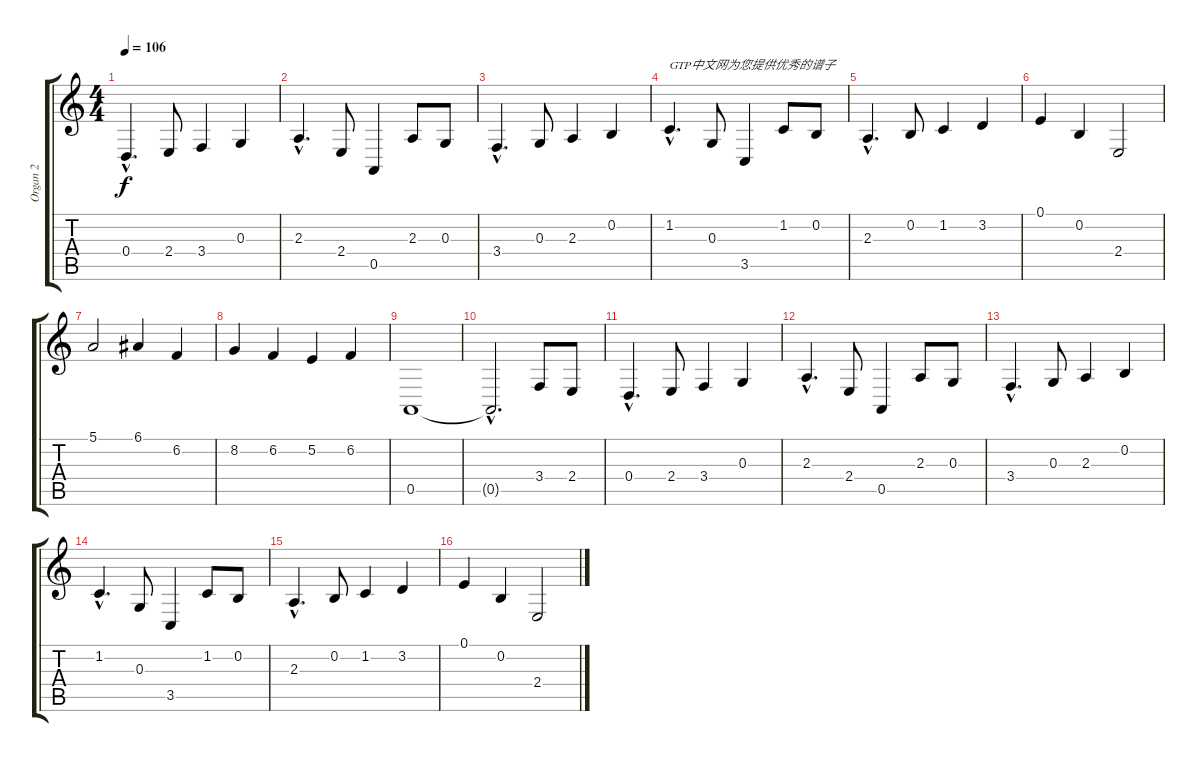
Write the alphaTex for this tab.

\track ("Organ 2" "Organ 2") {instrument lead2sawtooth}
\staff {score tabs}
\tuning (E4 B3 G3 D3 A2 E2) {hide}
\ts (4 4)
\tempo 106
\clef g2
\ks c
0.4{hac}.4{d dy f volume 16 instrument lead2sawtooth} 2.4.8 3.4.4 0.3.4 |
2.3{hac}.4{d} 2.4.8 0.5.4 2.3.8 0.3.8 |
3.4{hac}.4{d} 0.3.8 2.3.4 0.2.4 |
1.2{hac}.4{d txt "GTP中文网为您提供优秀的谱子"} 0.3.8 3.5.4 1.2.8 0.2.8 |
2.3{hac}.4{d} 0.2.8 1.2.4 3.2.4 |
0.1.4 0.2.4 2.4.2 |
5.1.2 6.1.4 6.2.4 |
8.2.4 6.2.4 5.2.4 6.2.4 |
0.5.1 |
0.5{hac t}.2{d} 3.4.8 2.4.8 |
0.4{hac}.4{d} 2.4.8 3.4.4 0.3.4 |
2.3{hac}.4{d} 2.4.8 0.5.4 2.3.8 0.3.8 |
3.4{hac}.4{d} 0.3.8 2.3.4 0.2.4 |
1.2{hac}.4{d} 0.3.8 3.5.4 1.2.8 0.2.8 |
2.3{hac}.4{d} 0.2.8 1.2.4 3.2.4 |
0.1.4 0.2.4 2.4.2
